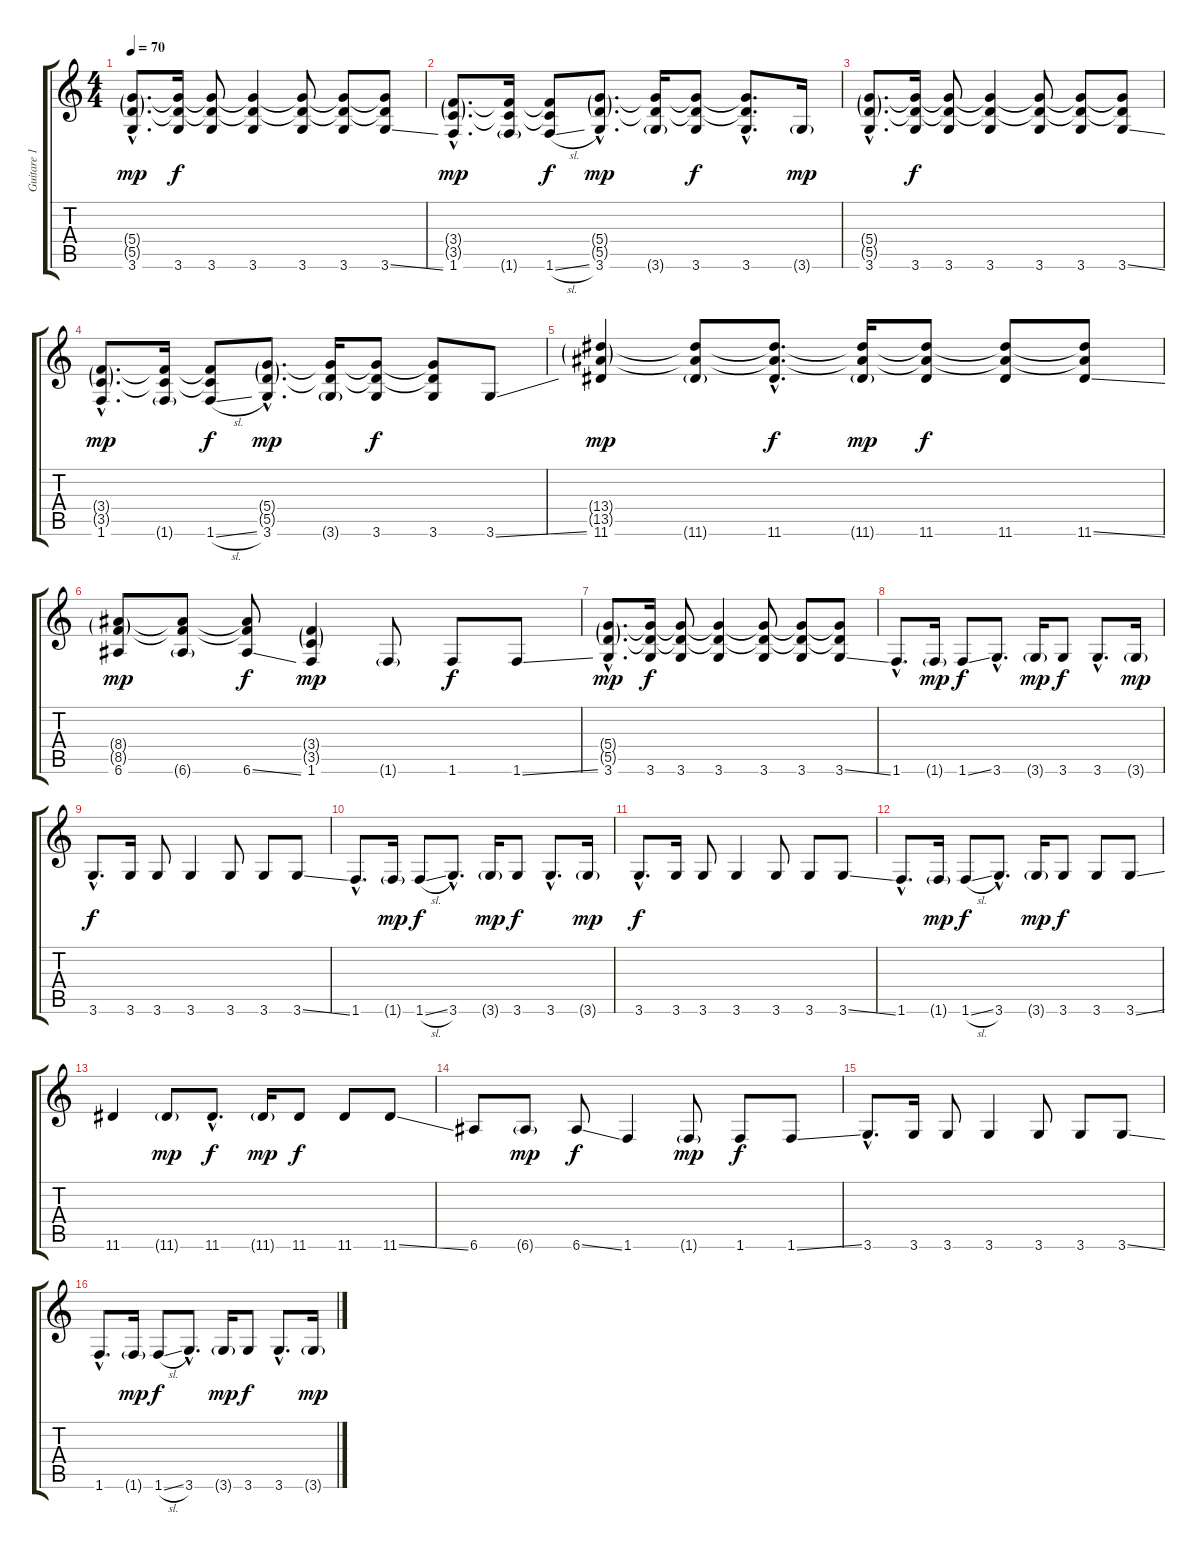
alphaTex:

\track ("Guitare 1" "Guitare 1") {instrument electricguitarjazz}
\staff {score tabs}
\tuning (E4 B3 G3 D3 A2 E2) {hide}
\ts (4 4)
\tempo 70
\clef g2
\ks c
(5.4{g hac} 5.5{g hac} 3.6{hac}).8{d dy mp instrument electricguitarjazz} (5.4{t} 5.5{t} 3.6).16{dy f} (5.4{t} 5.5{t} 3.6).8 (5.4{t} 5.5{t} 3.6).4 (5.4{t} 5.5{t} 3.6).8 (5.4{t} 5.5{t} 3.6).8 (5.4{t} 5.5{t} 3.6{ss}).8 |
(3.4{g hac} 3.5{g hac} 1.6{hac}).8{d dy mp} (3.4{t} 3.5{t} 1.6{g}).16 (3.4{t} 3.5{t} 1.6{sl}).8{dy f} (5.4{g hac} 5.5{g hac} 3.6{hac}).8{d dy mp} (5.4{t} 5.5{t} 3.6{g}).16 (5.4{t} 5.5{t} 3.6).8{dy f} (5.4{hac t} 5.5{hac t} 3.6{hac}).8{d} 3.6{g}.16{dy mp} |
(5.4{g hac} 5.5{g hac} 3.6{hac}).8{d} (5.4{t} 5.5{t} 3.6).16{dy f} (5.4{t} 5.5{t} 3.6).8 (5.4{t} 5.5{t} 3.6).4 (5.4{t} 5.5{t} 3.6).8 (5.4{t} 5.5{t} 3.6).8 (5.4{t} 5.5{t} 3.6{ss}).8 |
(3.4{g hac} 3.5{g hac} 1.6{hac}).8{d dy mp} (3.4{t} 3.5{t} 1.6{g}).16 (3.4{t} 3.5{t} 1.6{sl}).8{dy f} (5.4{g hac} 5.5{g hac} 3.6{hac}).8{d dy mp} (5.4{t} 5.5{t} 3.6{g}).16 (5.4{t} 5.5{t} 3.6).8{dy f} (5.4{t} 5.5{t} 3.6).8 3.6{ss}.8 |
(13.4{g} 13.5{g} 11.6).4{dy mp} (13.4{t} 13.5{t} 11.6{g}).8 (13.4{hac t} 13.5{hac t} 11.6{hac}).8{d dy f} (13.4{t} 13.5{t} 11.6{g}).16{dy mp} (13.4{t} 13.5{t} 11.6).8{dy f} (13.4{t} 13.5{t} 11.6).8 (13.4{t} 13.5{t} 11.6{ss}).8 |
(8.4{g} 8.5{g} 6.6).8{dy mp} (8.4{t} 8.5{t} 6.6{g}).8 (8.4{t} 8.5{t} 6.6{ss}).8{dy f} (3.4{g} 3.5{g} 1.6).4{dy mp} 1.6{g}.8 1.6.8{dy f} 1.6{ss}.8 |
(5.4{g hac} 5.5{g hac} 3.6{hac}).8{d dy mp} (5.4{t} 5.5{t} 3.6).16{dy f} (5.4{t} 5.5{t} 3.6).8 (5.4{t} 5.5{t} 3.6).4 (5.4{t} 5.5{t} 3.6).8 (5.4{t} 5.5{t} 3.6).8 (5.4{t} 5.5{t} 3.6{ss}).8 |
1.6{hac}.8{d} 1.6{g}.16{dy mp} 1.6{ss}.8{dy f} 3.6{hac}.8{d} 3.6{g}.16{dy mp} 3.6.8{dy f} 3.6{hac}.8{d} 3.6{g}.16{dy mp} |
3.6{hac}.8{d dy f} 3.6.16 3.6.8 3.6.4 3.6.8 3.6.8 3.6{ss}.8 |
1.6{hac}.8{d} 1.6{g}.16{dy mp} 1.6{sl}.8{dy f} 3.6{hac}.8{d} 3.6{g}.16{dy mp} 3.6.8{dy f} 3.6{hac}.8{d} 3.6{g}.16{dy mp} |
3.6{hac}.8{d dy f} 3.6.16 3.6.8 3.6.4 3.6.8 3.6.8 3.6{ss}.8 |
1.6{hac}.8{d} 1.6{g}.16{dy mp} 1.6{sl}.8{dy f} 3.6{hac}.8{d} 3.6{g}.16{dy mp} 3.6.8{dy f} 3.6.8 3.6{ss}.8 |
11.6.4 11.6{g}.8{dy mp} 11.6{hac}.8{d dy f} 11.6{g}.16{dy mp} 11.6.8{dy f} 11.6.8 11.6{ss}.8 |
6.6.8 6.6{g}.8{dy mp} 6.6{ss}.8{dy f} 1.6.4 1.6{g}.8{dy mp} 1.6.8{dy f} 1.6{ss}.8 |
3.6{hac}.8{d} 3.6.16 3.6.8 3.6.4 3.6.8 3.6.8 3.6{ss}.8 |
1.6{hac}.8{d} 1.6{g}.16{dy mp} 1.6{sl}.8{dy f} 3.6{hac}.8{d} 3.6{g}.16{dy mp} 3.6.8{dy f} 3.6{hac}.8{d} 3.6{g}.16{dy mp}
